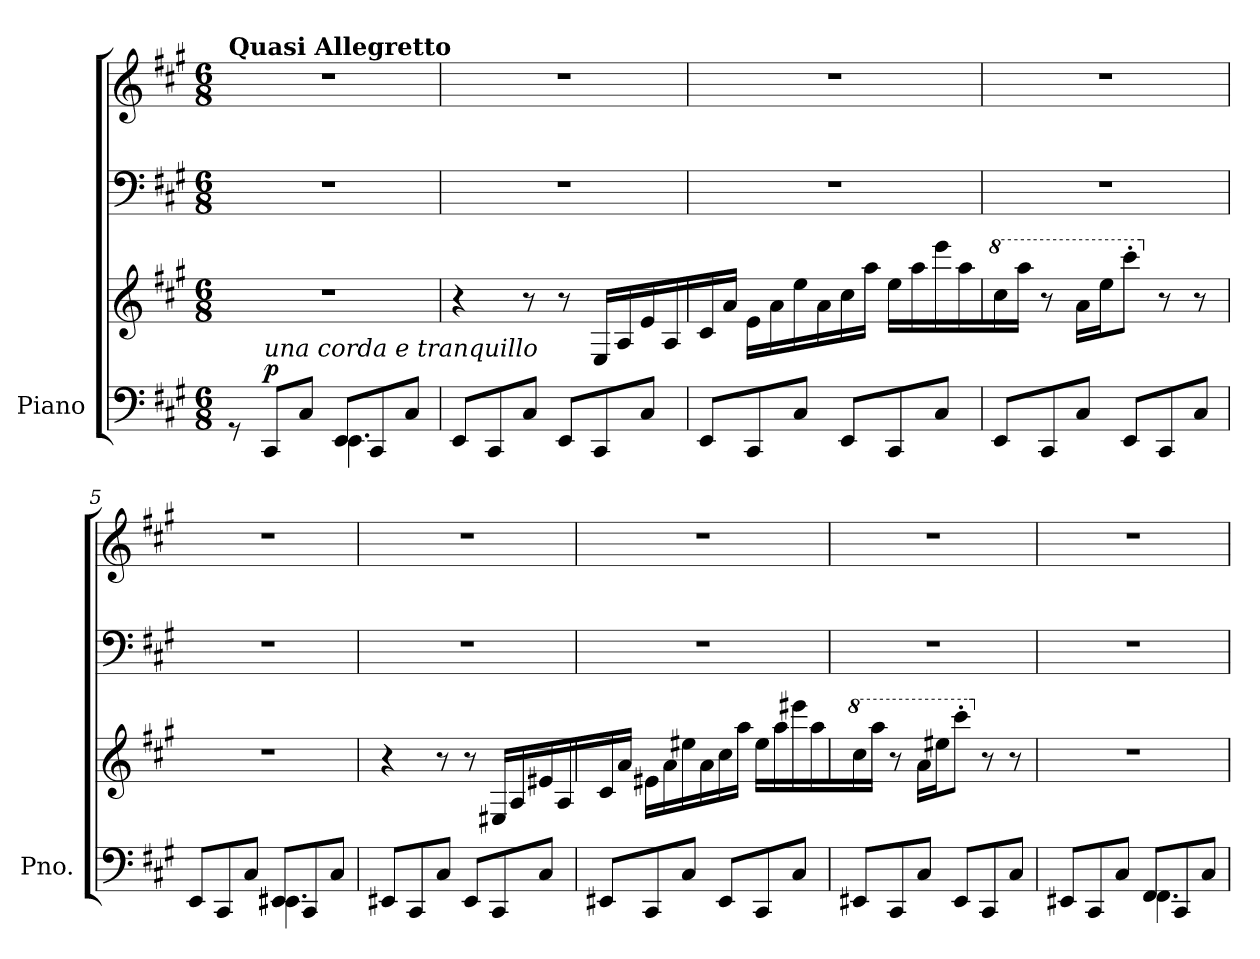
**kern	**kern	**kern	**kern	**dynam
*part1	*part1	*part1	*part1	*part1
*staff4	*staff3	*staff2	*staff1	*staff1/2/3/4
*I"Piano	*	*	*	*
*I'Pno.	*	*	*	*
*clefF4	*clefG2	*clefF4	*clefG2	*
*k[f#c#g#]	*k[f#c#g#]	*k[f#c#g#]	*k[f#c#g#]	*
*M6/8	*M6/8	*M6/8	*M6/8	*
=1	=1	=1	=1	=1
*^	*	*	*	*
!	!	!	!	!LO:TX:a:B:t=Quasi Allegretto	!
8rGG	4.ryy	2.r	2.r	2.r	.
!LO:TX:a:i:t=una corda e tranquillo	!	!	!	!	!
!	!	!	!	!	!LO:DY:a=4
8CC#/L	.	.	.	.	p
8C#/J	.	.	.	.	.
!	!LO:N:head=solid	!	!	!	!
8EE/L	4.EE\	.	.	.	.
8CC#/	.	.	.	.	.
8C#/J	.	.	.	.	.
*v	*v	*	*	*	*
=2	=2	=2	=2	=2
8EE/L	4r	2.r	2.r	.
8CC#/	.	.	.	.
8C#/J	8r	.	.	.
!	!	!	!	!LO:DY:a=3
8EE/L	8r	.	.	other-dynamics
8CC#/	16E/LL	.	.	.
.	16A/	.	.	.
8C#/J	16e/	.	.	.
.	16A/	.	.	.
=3	=3	=3	=3	=3
8EE/L	16c#/	2.r	2.r	.
.	16a/JJ	.	.	.
8CC#/	16e\LL	.	.	.
.	16a\	.	.	.
8C#/J	16ee\	.	.	.
.	16a\	.	.	.
8EE/L	16cc#\	.	.	.
.	16aa\JJ	.	.	.
8CC#/	16ee\LL	.	.	.
.	16aa\	.	.	.
8C#/J	16eee\	.	.	.
.	16aa\	.	.	.
=4	=4	=4	=4	=4
*	*8va	*	*	*
8EE/L	16ccc#\	2.r	2.r	.
.	16aaa\JJ	.	.	.
8CC#/	8r	.	.	.
8C#/J	16aa\LL	.	.	.
.	16eee\J	.	.	.
8EE/L	8cccc#'\J	.	.	.
*	*X8va	*	*	*
8CC#/	8r	.	.	.
8C#/J	8r	.	.	.
!!LO:LB:g=z
=5	=5	=5	=5	=5
*^	*	*	*	*
8EE/L	4.ryy	2.r	2.r	2.r	.
!	!	!	!	!	!LO:DY:a=4
8CC#/	.	.	.	.	other-dynamics
8C#/J	.	.	.	.	.
!	!LO:N:head=solid	!	!	!	!
8EE#X/L	4.EE#\	.	.	.	.
8CC#/	.	.	.	.	.
8C#/J	.	.	.	.	.
*v	*v	*	*	*	*
=6	=6	=6	=6	=6
8EE#X/L	4r	2.r	2.r	.
8CC#/	.	.	.	.
8C#/J	8r	.	.	.
!	!	!	!	!LO:DY:b=3
8EE#/L	8r	.	.	other-dynamics
8CC#/	16E#X/LL	.	.	.
.	16A/	.	.	.
8C#/J	16e#X/	.	.	.
.	16A/	.	.	.
=7	=7	=7	=7	=7
8EE#X/L	16c#/	2.r	2.r	.
.	16a/JJ	.	.	.
8CC#/	16e#X\LL	.	.	.
.	16a\	.	.	.
8C#/J	16ee#X\	.	.	.
.	16a\	.	.	.
8EE#/L	16cc#\	.	.	.
.	16aa\JJ	.	.	.
8CC#/	16ee#\LL	.	.	.
.	16aa\	.	.	.
8C#/J	16eee#X\	.	.	.
.	16aa\	.	.	.
=8	=8	=8	=8	=8
*	*8va	*	*	*
8EE#X/L	16ccc#\	2.r	2.r	.
.	16aaa\JJ	.	.	.
8CC#/	8r	.	.	.
8C#/J	16aa\LL	.	.	.
.	16eee#X\J	.	.	.
8EE#/L	8cccc#'\J	.	.	.
*	*X8va	*	*	*
8CC#/	8r	.	.	.
8C#/J	8r	.	.	.
!!LO:LB:g=z
=9	=9	=9	=9	=9
*^	*	*	*	*
8EE#X/L	4.ryy	2.r	2.r	2.r	.
8CC#/	.	.	.	.	.
8C#/J	.	.	.	.	.
!	!LO:N:head=solid	!	!	!	!
8FF#/L	4.FF#\	.	.	.	.
8CC#/	.	.	.	.	.
8C#/J	.	.	.	.	.
*v	*v	*	*	*	*
=	=	=	=	=
*-	*-	*-	*-	*-
